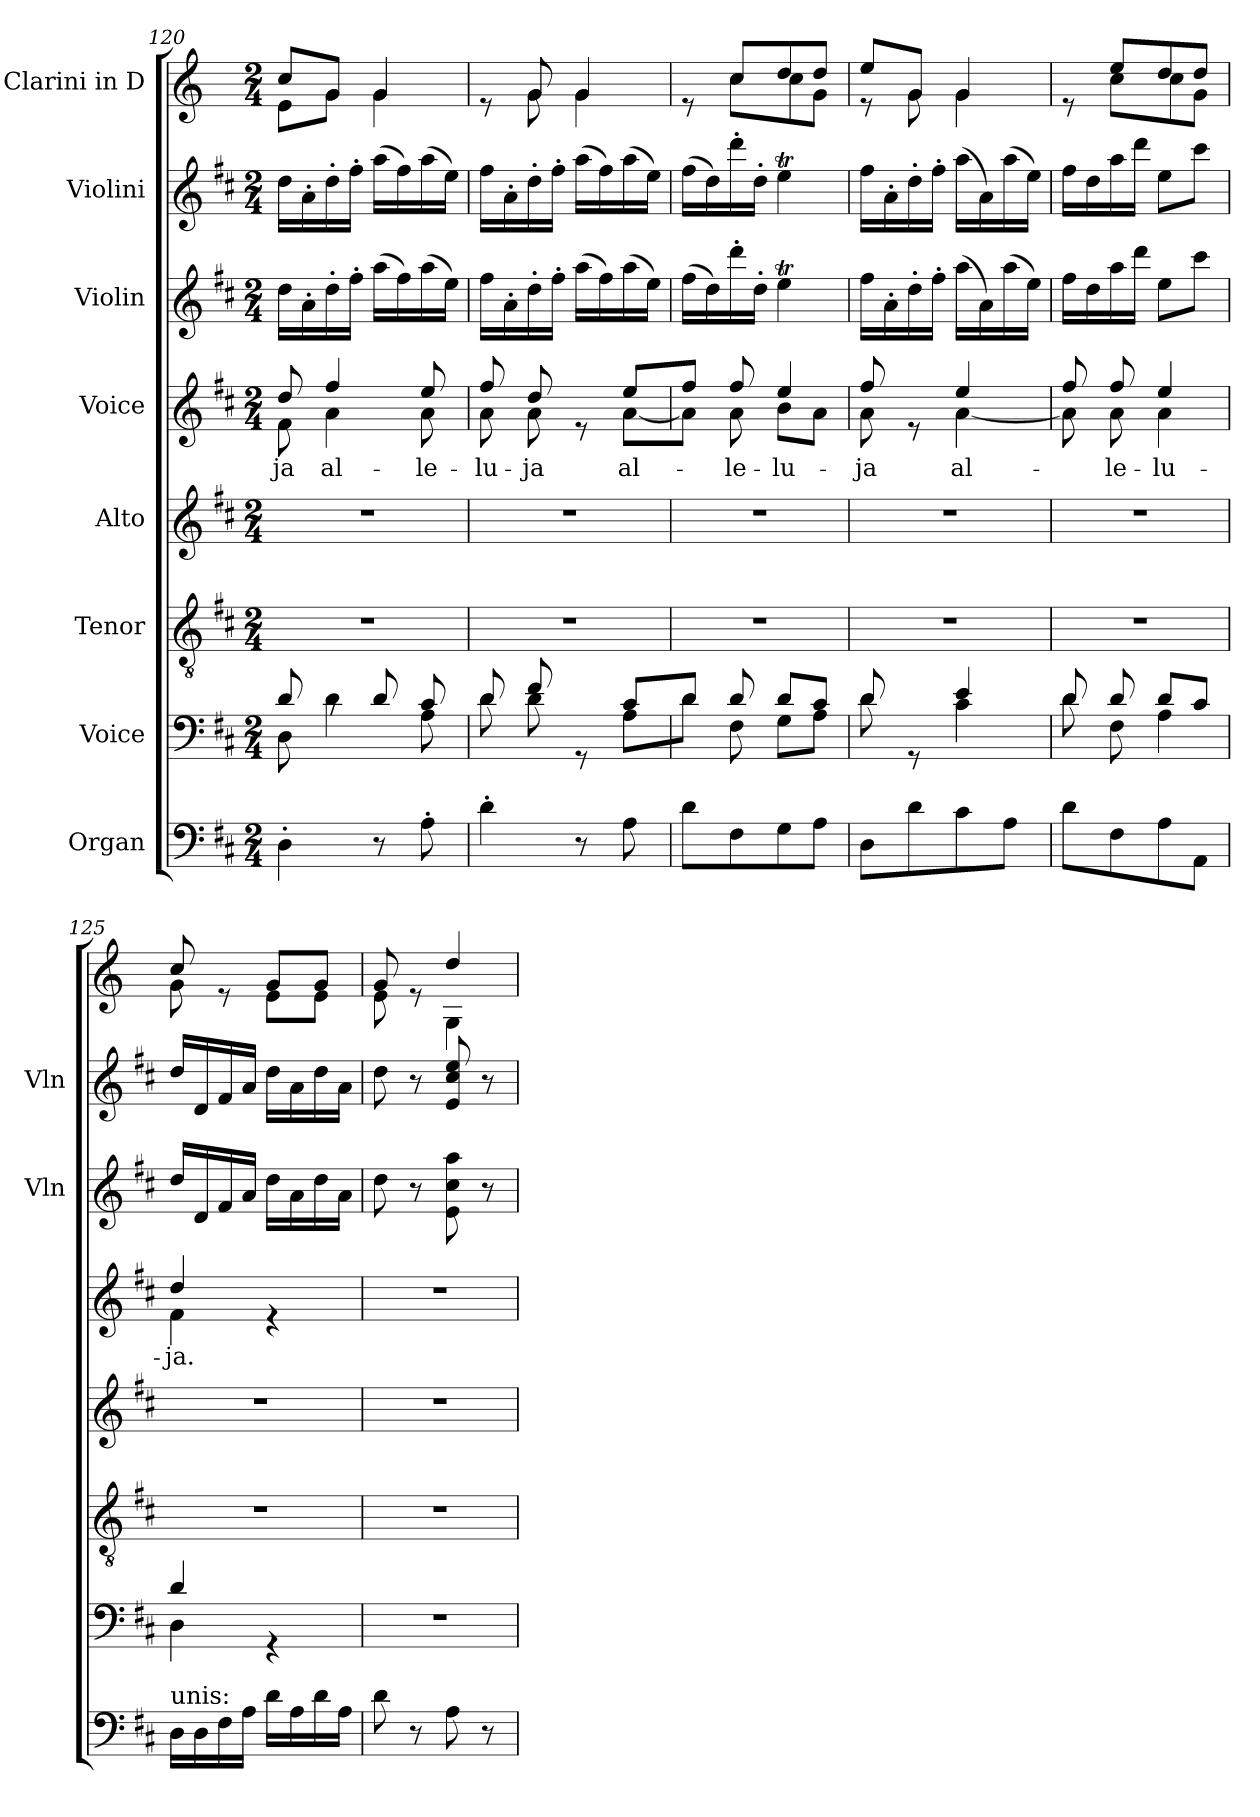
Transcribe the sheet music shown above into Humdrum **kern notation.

**kern	**kern	**kern	**kern	**kern	**text	**kern	**kern	**kern
*part8	*part7	*part6	*part5	*part4	*part4	*part3	*part2	*part1
*staff8	*staff7	*staff6	*staff5	*staff4	*staff4	*staff3	*staff2	*staff1
*I"Organ	*I"Voice	*I"Tenor	*I"Alto	*I"Voice	*	*I"Violin	*I"Violini	*I"Clarini in D
*	*	*	*	*	*	*I'Vln	*I'Vln	*
*clefF4	*clefF4	*clefGv2	*clefG2	*clefG2	*	*clefG2	*clefG2	*clefG2
*	*	*	*	*	*	*	*	*ITrd-1c-2
*k[f#c#]	*k[f#c#]	*k[f#c#]	*k[f#c#]	*k[f#c#]	*	*k[f#c#]	*k[f#c#]	*k[f#c#]
*M2/4	*M2/4	*M2/4	*M2/4	*M2/4	*	*M2/4	*M2/4	*M2/4
=120	=120	=120	=120	=120	=120	=120	=120	=120
*	*^	*	*	*	*	*	*	*
!	!	!	!	!	!	!LO:LY:b	!	!	!
*	*	*	*	*	*^	*	*	*	*^
4D'\	8d/	8D\	2r	2r	8dd/	8f#\	-ja	16dd\LL	16dd\LL	8dd/L	8f#\L
.	.	.	.	.	.	.	.	16a'\	16a'\	.	.
!	!	!	!	!	!	!	!LO:LY:b	!	!	!	!
.	8rc	4d\	.	.	4ff#/	4a\	al-	16dd'\	16dd'\	8a/J	8a\J
.	.	.	.	.	.	.	.	16ff#'\JJ	16ff#'\JJ	.	.
8r	8d/	.	.	.	.	.	.	(16aa\LL	(16aa\LL	4a/	4a\
.	.	.	.	.	.	.	.	16ff#\)	16ff#\)	.	.
!	!	!	!	!	!	!	!LO:LY:b	!	!	!	!
8A'\	8c#/	8A\	.	.	8ee/	8a\	-le-	(16aa\	(16aa\	.	.
.	.	.	.	.	.	.	.	16ee\JJ)	16ee\JJ)	.	.
=121	=121	=121	=121	=121	=121	=121	=121	=121	=121	=121	=121
!	!	!	!	!	!	!	!LO:LY:b	!	!	!	!
4d'\	8d/	8d\	2r	2r	8ff#/	8a\	-lu-	16ff#\LL	16ff#\LL	8re	8ryy
.	.	.	.	.	.	.	.	16a'\	16a'\	.	.
!	!	!	!	!	!	!	!LO:LY:b	!	!	!	!
.	8f#/	8d\	.	.	8dd/	8a\	-ja	16dd'\	16dd'\	8a/	8a\
.	.	.	.	.	.	.	.	16ff#'\JJ	16ff#'\JJ	.	.
8r	8rGG	8ryy	.	.	8re	8ryy	.	(16aa\LL	(16aa\LL	4a/	4a\
.	.	.	.	.	.	.	.	16ff#\)	16ff#\)	.	.
!	!	!	!	!	!	!	!LO:LY:b	!	!	!	!
8A\	8c#/L	8A\L	.	.	8ee/L	[8a\L	al-	(16aa\	(16aa\	.	.
.	.	.	.	.	.	.	.	16ee\JJ)	16ee\JJ)	.	.
=122	=122	=122	=122	=122	=122	=122	=122	=122	=122	=122	=122
8d\L	8d/J	8d\J	2r	2r	8ff#/J	8a\J]	.	(16ff#\LL	(16ff#\LL	8re	8ryy
.	.	.	.	.	.	.	.	16dd\)	16dd\)	.	.
!	!	!	!	!	!	!	!LO:LY:b	!	!	!	!
8F#\	8d/	8F#\	.	.	8ff#/	8a\	-le-	16ddd'\	16ddd'\	8dd/L	8dd\L
.	.	.	.	.	.	.	.	16dd'\JJ	16dd'\JJ	.	.
!	!	!	!	!	!	!	!LO:LY:b	!	!	!	!
8G\	8d/L	8G\L	.	.	4ee/	8b\L	-lu-	4eeT\	4eeT\	8ee/	8dd\
8A\J	8c#/J	8A\J	.	.	.	8a\J	.	.	.	8ee/J	8a\J
=123	=123	=123	=123	=123	=123	=123	=123	=123	=123	=123	=123
!	!	!	!	!	!	!	!LO:LY:b	!	!	!	!
8D\L	8d/	8d\	2r	2r	8ff#/	8a\	-ja	16ff#\LL	16ff#\LL	8ff#/L	8r
.	.	.	.	.	.	.	.	16a'\	16a'\	.	.
8d\	8rGG	8ryy	.	.	8re	8ryy	.	16dd'\	16dd'\	8a/J	8a\
.	.	.	.	.	.	.	.	16ff#'\JJ	16ff#'\JJ	.	.
!	!	!	!	!	!	!	!LO:LY:b	!	!	!	!
8c#\	4e/	4c#\	.	.	4ee/	[4a\	al-	(16aa\LL	(16aa\LL	4a/	4a\
.	.	.	.	.	.	.	.	16a\)	16a\)	.	.
8A\J	.	.	.	.	.	.	.	(16aa\	(16aa\	.	.
.	.	.	.	.	.	.	.	16ee\JJ)	16ee\JJ)	.	.
!!LO:PB:g=z	!!
=124	=124	=124	=124	=124	=124	=124	=124	=124	=124	=124	=124
8d\L	8d/	8d\	2r	2r	8ff#/	8a\]	.	16ff#\LL	16ff#\LL	8re	8ryy
.	.	.	.	.	.	.	.	16dd\	16dd\	.	.
!	!	!	!	!	!	!	!LO:LY:b	!	!	!	!
8F#\	8d/	8F#\	.	.	8ff#/	8a\	-le-	16aa\	16aa\	8ff#/L	8dd\L
.	.	.	.	.	.	.	.	16ddd\JJ	16ddd\JJ	.	.
!	!	!	!	!	!	!	!LO:LY:b	!	!	!	!
8A\	8d/L	4A\	.	.	4ee/	4a\	-lu-	8ee\L	8ee\L	8ee/	8dd\
8AA\J	8c#/J	.	.	.	.	.	.	8ccc#\J	8ccc#\J	8ee/J	8a\J
=125	=125	=125	=125	=125	=125	=125	=125	=125	=125	=125	=125
!LO:TX:a:t=unis&colon;	!	!	!	!	!	!	!	!	!	!	!
!	!	!	!	!	!	!	!LO:LY:b	!	!	!	!
16D\LL	4d/	4D\	2r	2r	4dd/	4f#\	-ja.	16dd/LL	16dd/LL	8dd/	8a\
16D\	.	.	.	.	.	.	.	16d/	16d/	.	.
16F#\	.	.	.	.	.	.	.	16f#/	16f#/	8re	8ryy
16A\JJ	.	.	.	.	.	.	.	16a/JJ	16a/JJ	.	.
16d\LL	4rGG	4ryy	.	.	4re	4ryy	.	16dd\LL	16dd\LL	8a/L	8f#\L
16A\	.	.	.	.	.	.	.	16a\	16a\	.	.
16d\	.	.	.	.	.	.	.	16dd\	16dd\	8a/J	8f#\J
16A\JJ	.	.	.	.	.	.	.	16a\JJ	16a\JJ	.	.
*	*v	*v	*	*	*v	*v	*	*	*	*	*
=126	=126	=126	=126	=126	=126	=126	=126	=126	=126
8d\	2r	2r	2r	2r	.	8dd\	8dd\	8a/	8f#\
8r	.	.	.	.	.	8r	8r	8re	8ryy
8A\	.	.	.	.	.	8e\ 8cc#\ 8aa\	8e/ 8cc#/ 8ee/	4ee/	4A\
8r	.	.	.	.	.	8r	8r	.	.
*	*	*	*	*	*	*	*	*v	*v
=	=	=	=	=	=	=	=	=
*-	*-	*-	*-	*-	*-	*-	*-	*-
